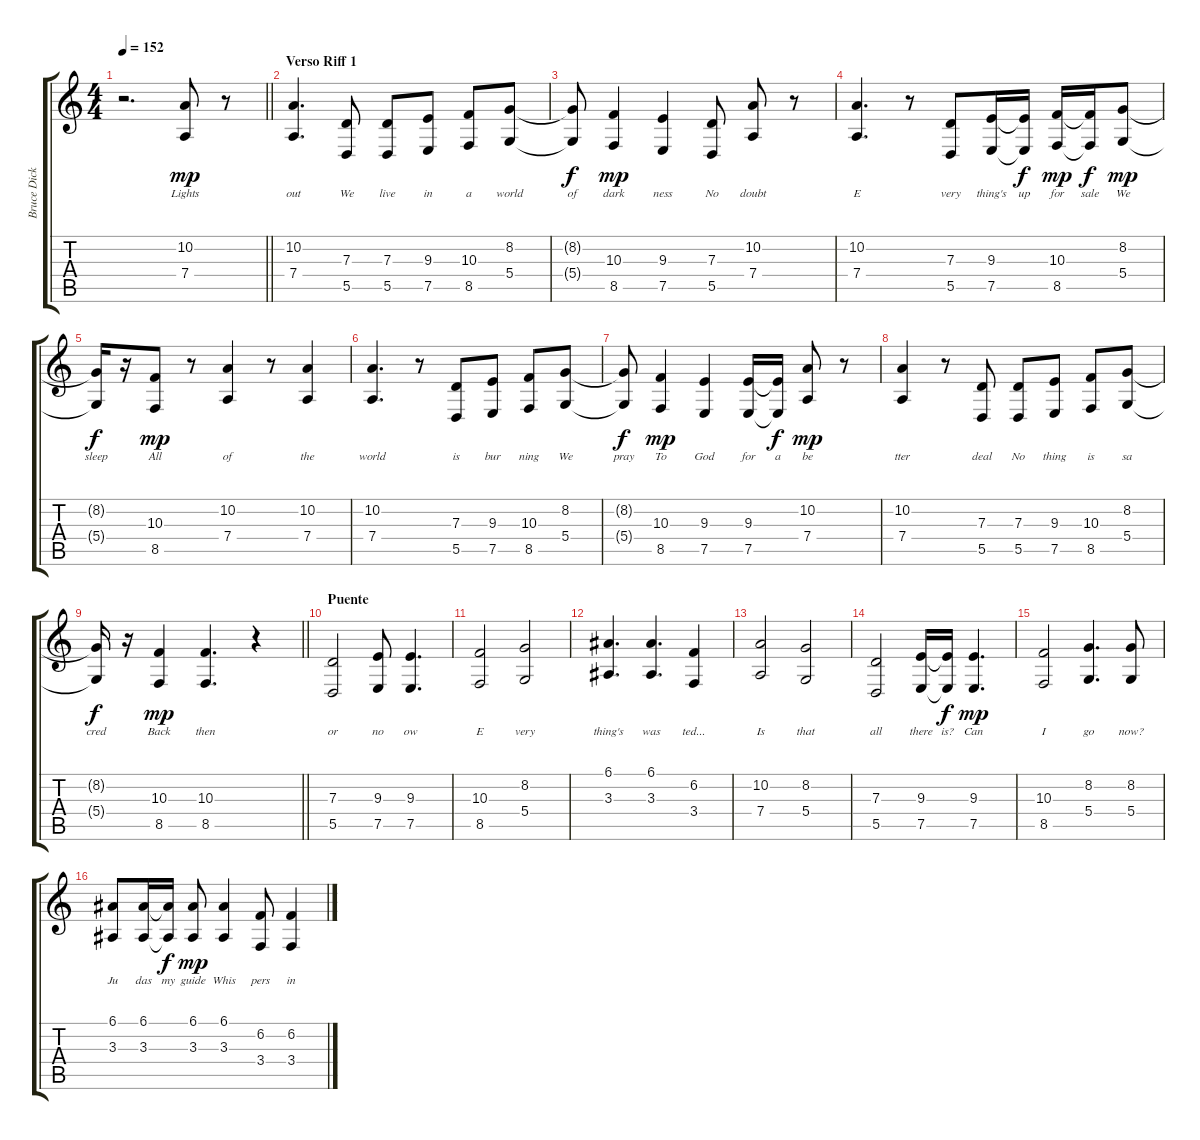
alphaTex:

\track ("Bruce Dickinson" "Bruce Dick") {instrument lead2sawtooth}
\staff {score tabs}
\tuning (E4 B3 G3 D3 A2 E2) {hide}
\ts (4 4)
\tempo 152
\clef g2
\barLineRight lightlight
\ks c
r.2{d dy mp} (10.2 7.4).8{lyrics (0 "Lights") lyrics (1 "") lyrics (2 "") lyrics (3 "") lyrics (4 "")} r.8 |
\section ("" "Verso Riff 1")
(10.2 7.4).4{d lyrics (0 "out") lyrics (1 "") lyrics (2 "") lyrics (3 "") lyrics (4 "")} (7.3 5.5).8{lyrics (0 "We") lyrics (1 "") lyrics (2 "") lyrics (3 "") lyrics (4 "")} (7.3 5.5).8{lyrics (0 "live") lyrics (1 "") lyrics (2 "") lyrics (3 "") lyrics (4 "")} (9.3 7.5).8{lyrics (0 "in") lyrics (1 "") lyrics (2 "") lyrics (3 "") lyrics (4 "")} (10.3 8.5).8{lyrics (0 "a") lyrics (1 "") lyrics (2 "") lyrics (3 "") lyrics (4 "")} (8.2 5.4).8{lyrics (0 "world") lyrics (1 "") lyrics (2 "") lyrics (3 "") lyrics (4 "")} |
(8.2{t} 5.4{t}).8{lyrics (0 "of") lyrics (1 "") lyrics (2 "") lyrics (3 "") lyrics (4 "") dy f} (10.3 8.5).4{lyrics (0 "dark") lyrics (1 "") lyrics (2 "") lyrics (3 "") lyrics (4 "") dy mp} (9.3 7.5).4{lyrics (0 "ness") lyrics (1 "") lyrics (2 "") lyrics (3 "") lyrics (4 "")} (7.3 5.5).8{lyrics (0 "No") lyrics (1 "") lyrics (2 "") lyrics (3 "") lyrics (4 "")} (10.2 7.4).8{lyrics (0 "doubt") lyrics (1 "") lyrics (2 "") lyrics (3 "") lyrics (4 "")} r.8 |
(10.2 7.4).4{d lyrics (0 "E") lyrics (1 "") lyrics (2 "") lyrics (3 "") lyrics (4 "")} r.8 (7.3 5.5).8{lyrics (0 "very") lyrics (1 "") lyrics (2 "") lyrics (3 "") lyrics (4 "")} (9.3 7.5).16{lyrics (0 "thing's") lyrics (1 "") lyrics (2 "") lyrics (3 "") lyrics (4 "")} (9.3{t} 7.5{t}).16{lyrics (0 "up") lyrics (1 "") lyrics (2 "") lyrics (3 "") lyrics (4 "") dy f} (10.3 8.5).16{lyrics (0 "for") lyrics (1 "") lyrics (2 "") lyrics (3 "") lyrics (4 "") dy mp} (10.3{t} 8.5{t}).16{lyrics (0 "sale") lyrics (1 "") lyrics (2 "") lyrics (3 "") lyrics (4 "") dy f} (8.2 5.4).8{lyrics (0 "We") lyrics (1 "") lyrics (2 "") lyrics (3 "") lyrics (4 "") dy mp} |
(8.2{t} 5.4{t}).16{lyrics (0 "sleep") lyrics (1 "") lyrics (2 "") lyrics (3 "") lyrics (4 "") dy f} r.16 (10.3 8.5).8{lyrics (0 "All") lyrics (1 "") lyrics (2 "") lyrics (3 "") lyrics (4 "") dy mp} r.8 (10.2 7.4).4{lyrics (0 "of") lyrics (1 "") lyrics (2 "") lyrics (3 "") lyrics (4 "")} r.8 (10.2 7.4).4{lyrics (0 "the") lyrics (1 "") lyrics (2 "") lyrics (3 "") lyrics (4 "")} |
(10.2 7.4).4{d lyrics (0 "world") lyrics (1 "") lyrics (2 "") lyrics (3 "") lyrics (4 "")} r.8 (7.3 5.5).8{lyrics (0 "is") lyrics (1 "") lyrics (2 "") lyrics (3 "") lyrics (4 "")} (9.3 7.5).8{lyrics (0 "bur") lyrics (1 "") lyrics (2 "") lyrics (3 "") lyrics (4 "")} (10.3 8.5).8{lyrics (0 "ning") lyrics (1 "") lyrics (2 "") lyrics (3 "") lyrics (4 "")} (8.2 5.4).8{lyrics (0 "We") lyrics (1 "") lyrics (2 "") lyrics (3 "") lyrics (4 "")} |
(8.2{t} 5.4{t}).8{lyrics (0 "pray") lyrics (1 "") lyrics (2 "") lyrics (3 "") lyrics (4 "") dy f} (10.3 8.5).4{lyrics (0 "To") lyrics (1 "") lyrics (2 "") lyrics (3 "") lyrics (4 "") dy mp} (9.3 7.5).4{lyrics (0 "God") lyrics (1 "") lyrics (2 "") lyrics (3 "") lyrics (4 "")} (9.3 7.5).16{lyrics (0 "for") lyrics (1 "") lyrics (2 "") lyrics (3 "") lyrics (4 "")} (9.3{t} 7.5{t}).16{lyrics (0 "a") lyrics (1 "") lyrics (2 "") lyrics (3 "") lyrics (4 "") dy f} (10.2 7.4).8{lyrics (0 "be") lyrics (1 "") lyrics (2 "") lyrics (3 "") lyrics (4 "") dy mp} r.8 |
(10.2 7.4).4{lyrics (0 "tter") lyrics (1 "") lyrics (2 "") lyrics (3 "") lyrics (4 "")} r.8 (7.3 5.5).8{lyrics (0 "deal") lyrics (1 "") lyrics (2 "") lyrics (3 "") lyrics (4 "")} (7.3 5.5).8{lyrics (0 "No") lyrics (1 "") lyrics (2 "") lyrics (3 "") lyrics (4 "")} (9.3 7.5).8{lyrics (0 "thing") lyrics (1 "") lyrics (2 "") lyrics (3 "") lyrics (4 "")} (10.3 8.5).8{lyrics (0 "is") lyrics (1 "") lyrics (2 "") lyrics (3 "") lyrics (4 "")} (8.2 5.4).8{lyrics (0 "sa") lyrics (1 "") lyrics (2 "") lyrics (3 "") lyrics (4 "")} |
\barLineRight lightlight
(8.2{t} 5.4{t}).16{lyrics (0 "cred") lyrics (1 "") lyrics (2 "") lyrics (3 "") lyrics (4 "") dy f} r.16 (10.3 8.5).4{lyrics (0 "Back") lyrics (1 "") lyrics (2 "") lyrics (3 "") lyrics (4 "") dy mp} (10.3 8.5).4{d lyrics (0 "then") lyrics (1 "") lyrics (2 "") lyrics (3 "") lyrics (4 "")} r.4 |
\section ("" "Puente")
(7.3 5.5).2{lyrics (0 "or") lyrics (1 "") lyrics (2 "") lyrics (3 "") lyrics (4 "")} (9.3 7.5).8{lyrics (0 "no") lyrics (1 "") lyrics (2 "") lyrics (3 "") lyrics (4 "")} (9.3 7.5).4{d lyrics (0 "ow") lyrics (1 "") lyrics (2 "") lyrics (3 "") lyrics (4 "")} |
(10.3 8.5).2{lyrics (0 "E") lyrics (1 "") lyrics (2 "") lyrics (3 "") lyrics (4 "")} (8.2 5.4).2{lyrics (0 "very") lyrics (1 "") lyrics (2 "") lyrics (3 "") lyrics (4 "")} |
(6.1 3.3).4{d lyrics (0 "thing's") lyrics (1 "") lyrics (2 "") lyrics (3 "") lyrics (4 "")} (6.1 3.3).4{d lyrics (0 "was") lyrics (1 "") lyrics (2 "") lyrics (3 "") lyrics (4 "")} (6.2 3.4).4{lyrics (0 "ted...") lyrics (1 "") lyrics (2 "") lyrics (3 "") lyrics (4 "")} |
(10.2 7.4).2{lyrics (0 "Is") lyrics (1 "") lyrics (2 "") lyrics (3 "") lyrics (4 "")} (8.2 5.4).2{lyrics (0 "that") lyrics (1 "") lyrics (2 "") lyrics (3 "") lyrics (4 "")} |
(7.3 5.5).2{lyrics (0 "all") lyrics (1 "") lyrics (2 "") lyrics (3 "") lyrics (4 "")} (9.3 7.5).16{lyrics (0 "there") lyrics (1 "") lyrics (2 "") lyrics (3 "") lyrics (4 "")} (9.3{t} 7.5{t}).16{lyrics (0 "is?") lyrics (1 "") lyrics (2 "") lyrics (3 "") lyrics (4 "") dy f} (9.3 7.5).4{d lyrics (0 "Can") lyrics (1 "") lyrics (2 "") lyrics (3 "") lyrics (4 "") dy mp} |
(10.3 8.5).2{lyrics (0 "I") lyrics (1 "") lyrics (2 "") lyrics (3 "") lyrics (4 "")} (8.2 5.4).4{d lyrics (0 "go") lyrics (1 "") lyrics (2 "") lyrics (3 "") lyrics (4 "")} (8.2 5.4).8{lyrics (0 "now?") lyrics (1 "") lyrics (2 "") lyrics (3 "") lyrics (4 "")} |
(6.1 3.3).8{lyrics (0 "Ju") lyrics (1 "") lyrics (2 "") lyrics (3 "") lyrics (4 "")} (6.1 3.3).16{lyrics (0 "das") lyrics (1 "") lyrics (2 "") lyrics (3 "") lyrics (4 "")} (6.1{t} 3.3{t}).16{lyrics (0 "my") lyrics (1 "") lyrics (2 "") lyrics (3 "") lyrics (4 "") dy f} (6.1 3.3).8{lyrics (0 "guide") lyrics (1 "") lyrics (2 "") lyrics (3 "") lyrics (4 "") dy mp} (6.1 3.3).4{lyrics (0 "Whis") lyrics (1 "") lyrics (2 "") lyrics (3 "") lyrics (4 "")} (6.2 3.4).8{lyrics (0 "pers") lyrics (1 "") lyrics (2 "") lyrics (3 "") lyrics (4 "")} (6.2 3.4).4{lyrics (0 "in") lyrics (1 "") lyrics (2 "") lyrics (3 "") lyrics (4 "")}
